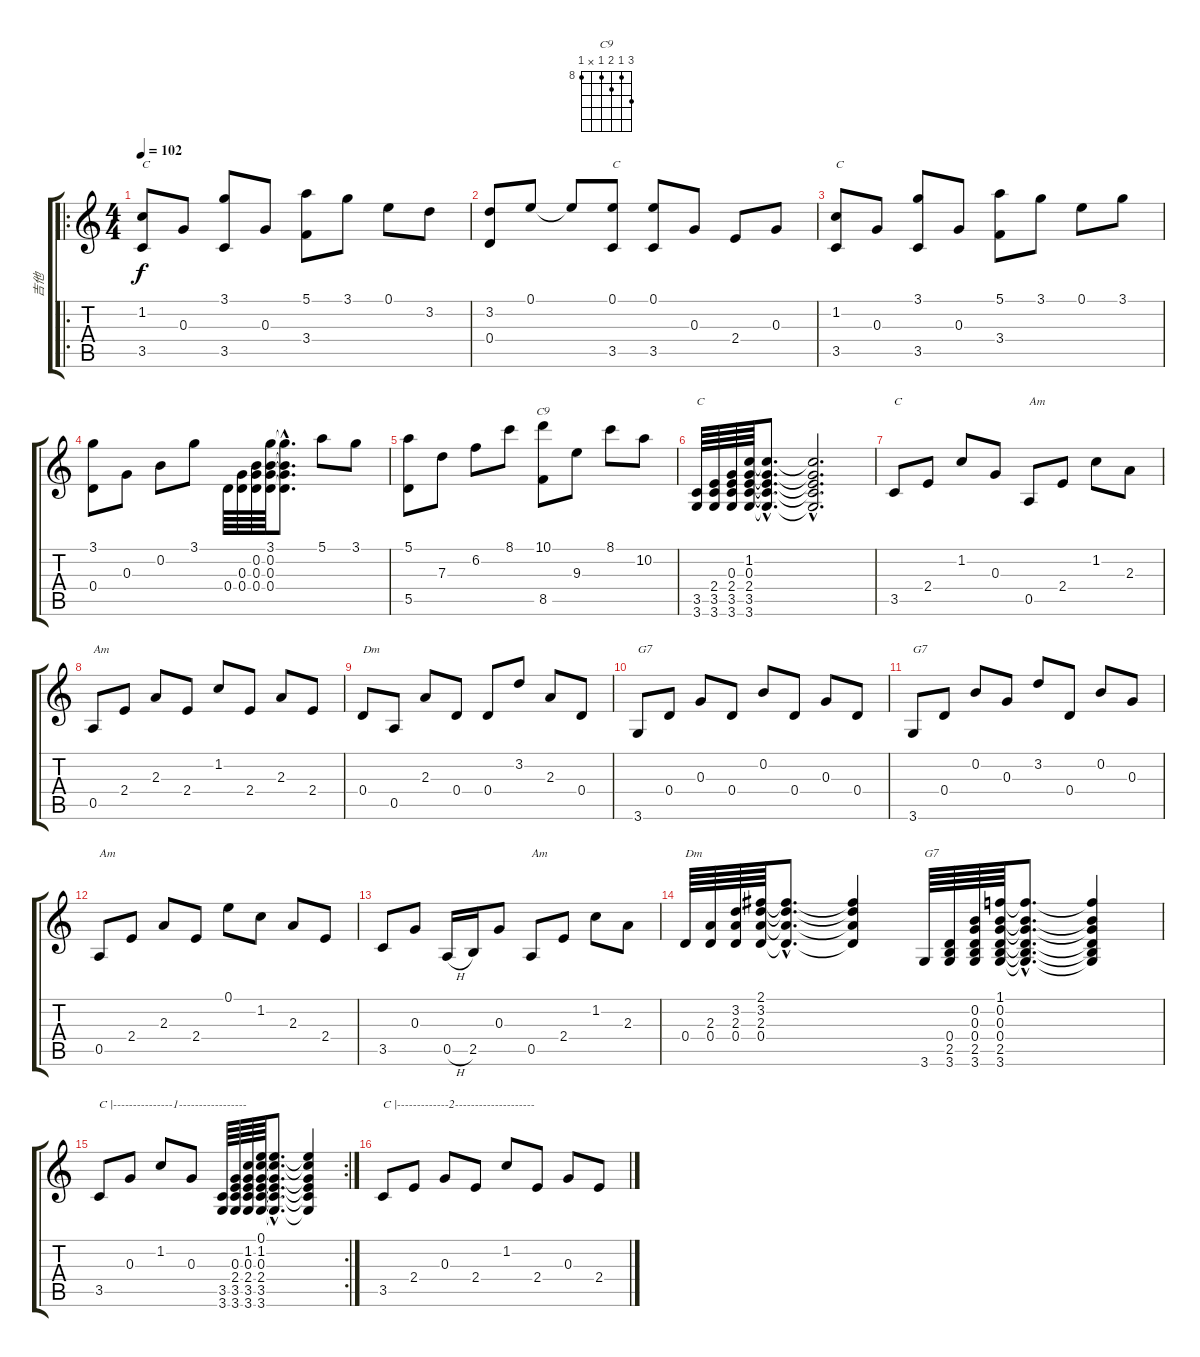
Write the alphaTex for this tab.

\track ("吉他" "吉他") {instrument acousticguitarsteel}
\staff {score tabs}
\tuning (E4 B3 G3 D3 A2 E2) {hide}
\chord ("C9" 10 8 9 8 x 8) {firstfret 8}
\ro
\ts (4 4)
\tempo 102
\clef g2
\ks c
(1.2 3.5).8{txt "C" dy f instrument acousticguitarsteel} 0.3.8 (3.1 3.5).8 0.3.8 (5.1 3.4).8 3.1.8 0.1.8 3.2.8 |
(3.2 0.4).8 0.1.8 0.1{t}.8 (0.1 3.5).8{txt "C"} (0.1 3.5).8 0.3.8 2.4.8 0.3.8 |
(1.2 3.5).8{txt "C"} 0.3.8 (3.1 3.5).8 0.3.8 (5.1 3.4).8 3.1.8 0.1.8 3.1.8 |
(3.1 0.4).8 0.3.8 0.2.8 3.1.8 0.4.64 (0.3 0.4).64 (0.2 0.3 0.4).64 (3.1 0.2 0.3 0.4).64 (3.1{hac t} 0.2{hac t} 0.3{hac t} 0.4{hac t}).8{d} 5.1.8 3.1.8 |
(5.1 5.5).8 7.3.8 6.2.8 8.1.8 (10.1 8.5).8{ch "C9"} 9.3.8 8.1.8 10.2.8 |
(3.5 3.6).64{txt "C"} (2.4 3.5 3.6).64 (0.3 2.4 3.5 3.6).64 (1.2 0.3 2.4 3.5 3.6).64 (1.2{hac t} 0.3{hac t} 2.4{hac t} 3.5{hac t} 3.6{hac t}).8{d} (1.2{hac t} 0.3{hac t} 2.4{hac t} 3.5{hac t} 3.6{hac t}).2{d} |
3.5.8{txt "C"} 2.4.8 1.2.8 0.3.8 0.5.8{txt "Am"} 2.4.8 1.2.8 2.3.8 |
0.5.8{txt "Am"} 2.4.8 2.3.8 2.4.8 1.2.8 2.4.8 2.3.8 2.4.8 |
0.4.8{txt "Dm"} 0.5.8 2.3.8 0.4.8 0.4.8 3.2.8 2.3.8 0.4.8 |
3.6.8{txt "G7"} 0.4.8 0.3.8 0.4.8 0.2.8 0.4.8 0.3.8 0.4.8 |
3.6.8{txt "G7"} 0.4.8 0.2.8 0.3.8 3.2.8 0.4.8 0.2.8 0.3.8 |
0.5.8{txt "Am"} 2.4.8 2.3.8 2.4.8 0.1.8 1.2.8 2.3.8 2.4.8 |
3.5.8 0.3.8 0.5{h}.16 2.5.16 0.3.8 0.5.8{txt "Am"} 2.4.8 1.2.8 2.3.8 |
0.4.64{txt "Dm"} (2.3 0.4).64 (3.2 2.3 0.4).64 (2.1 3.2 2.3 0.4).64 (2.1{hac t} 3.2{hac t} 2.3{hac t} 0.4{hac t}).8{d} (2.1{t} 3.2{t} 2.3{t} 0.4{t}).4 3.6.64{txt "G7"} (0.4 2.5 3.6).64 (0.2 0.3 0.4 2.5 3.6).64 (1.1 0.2 0.3 0.4 2.5 3.6).64 (1.1{hac t} 0.2{hac t} 0.3{hac t} 0.4{hac t} 2.5{hac t} 3.6{hac t}).8{d} (1.1{t} 0.2{t} 0.3{t} 0.4{t} 2.5{t} 3.6{t}).4 |
\rc 2
3.5.8{txt "C |---------------1-----------------"} 0.3.8 1.2.8 0.3.8 (3.5 3.6).64 (0.3 2.4 3.5 3.6).64 (1.2 0.3 2.4 3.5 3.6).64 (0.1 1.2 0.3 2.4 3.5 3.6).64 (0.1{hac t} 1.2{hac t} 0.3{hac t} 2.4{hac t} 3.5{hac t} 3.6{hac t}).8{d} (0.1{t} 1.2{t} 0.3{t} 2.4{t} 3.5{t} 3.6{t}).4 |
3.5.8{txt "C |-------------2--------------------"} 2.4.8 0.3.8 2.4.8 1.2.8 2.4.8 0.3.8 2.4.8
